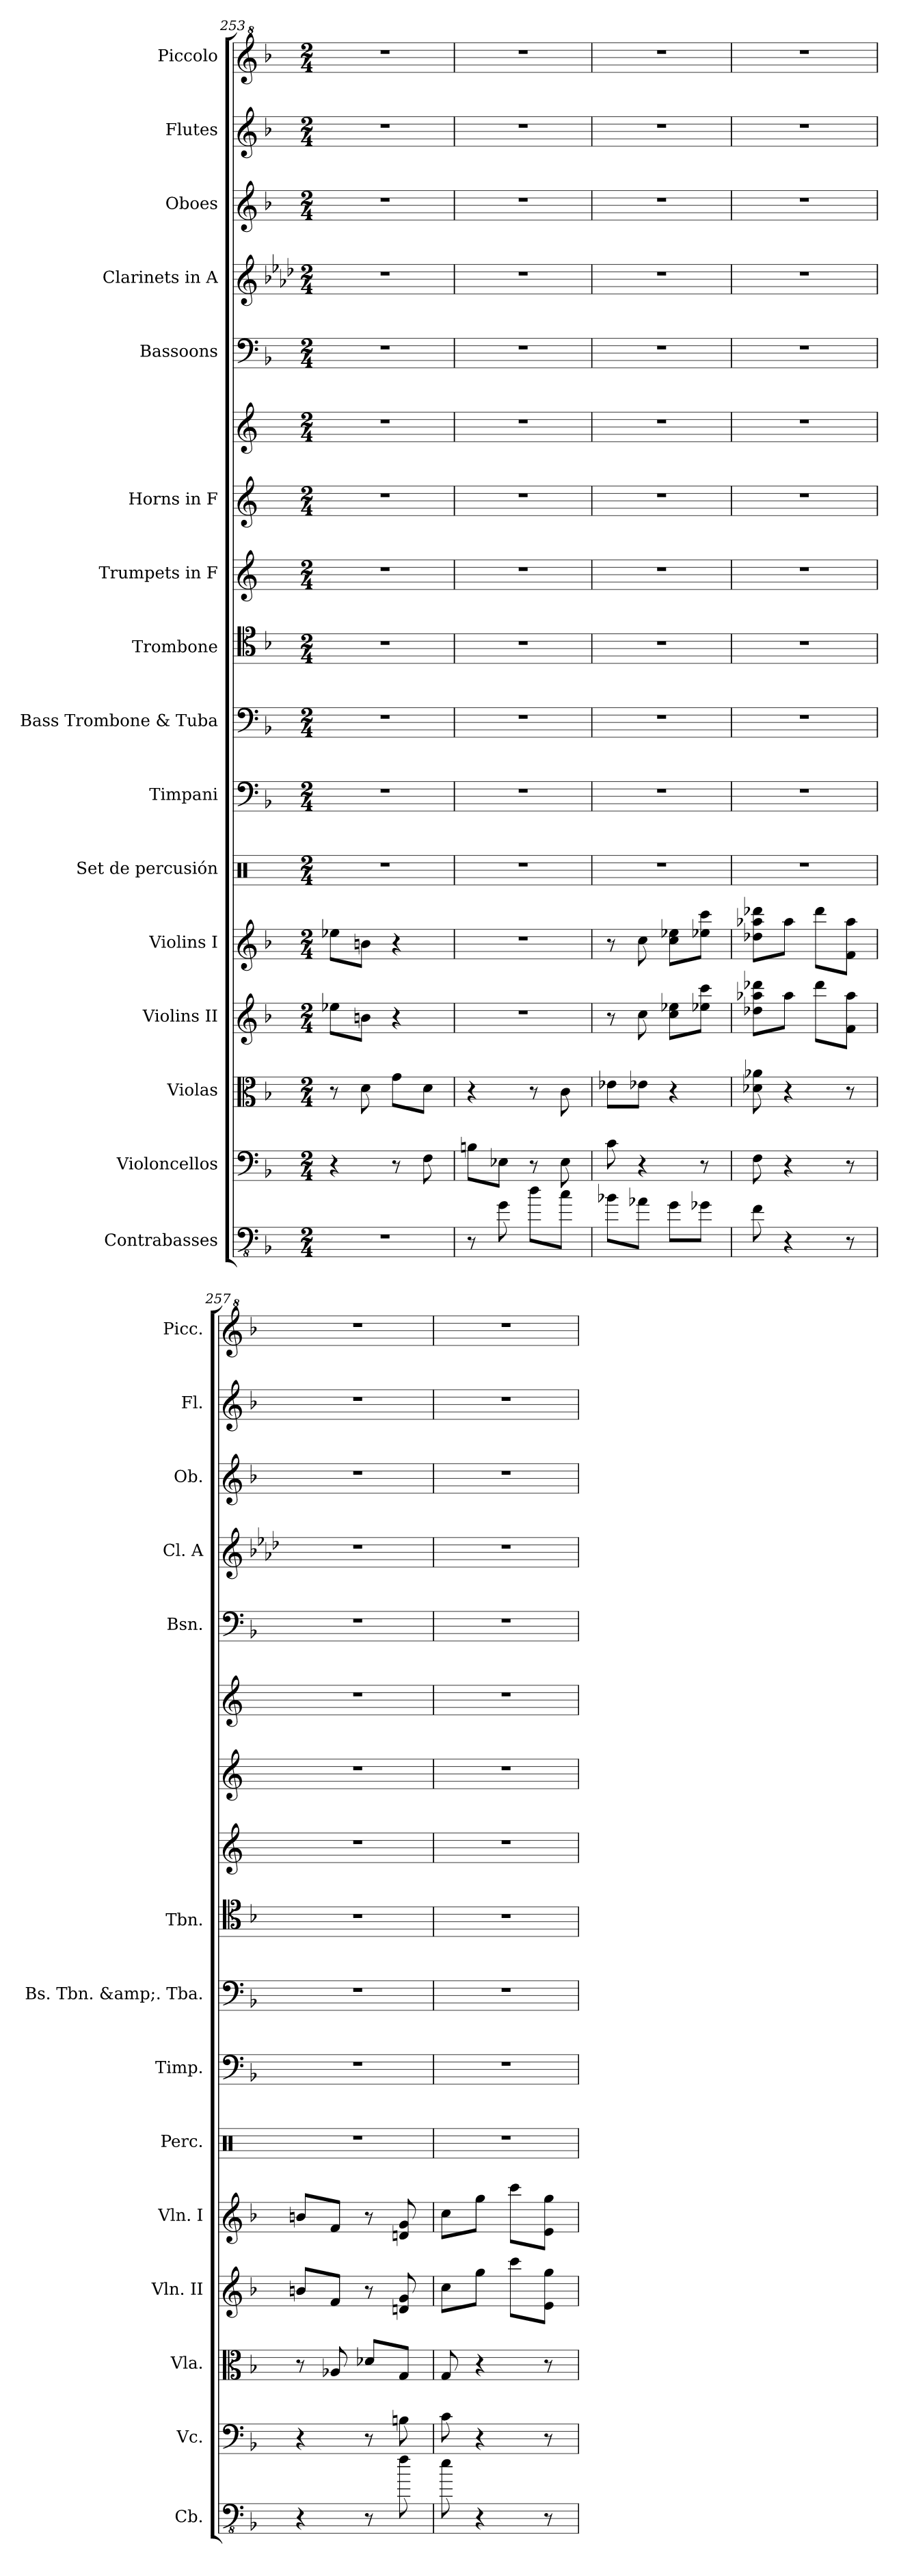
**kern	**kern	**kern	**kern	**kern	**kern	**kern	**kern	**kern	**kern	**kern	**kern	**kern	**kern	**kern	**kern	**kern
*part16	*part15	*part14	*part13	*part12	*part11	*part10	*part9	*part8	*part7	*part6	*part6	*part5	*part4	*part3	*part2	*part1
*staff17	*staff16	*staff15	*staff14	*staff13	*staff12	*staff11	*staff10	*staff9	*staff8	*staff7	*staff6	*staff5	*staff4	*staff3	*staff2	*staff1
*I"Contrabasses	*I"Violoncellos	*I"Violas	*I"Violins II	*I"Violins I	*I"Set de percusión	*I"Timpani	*I"Bass Trombone &amp; Tuba	*I"Trombone	*I"Trumpets in F	*I"Horns in F	*	*I"Bassoons	*I"Clarinets in A	*I"Oboes	*I"Flutes	*I"Piccolo
*I'Cb.	*I'Vc.	*I'Vla.	*I'Vln. II	*I'Vln. I	*I'Perc.	*I'Timp.	*I'Bs. Tbn. &amp;. Tba.	*I'Tbn.	*	*	*	*I'Bsn.	*I'Cl. A	*I'Ob.	*I'Fl.	*I'Picc.
*clefFv4	*clefF4	*clefC3	*clefG2	*clefG2	*clefX	*clefF4	*clefF4	*clefC4	*clefG2	*clefG2	*clefG2	*clefF4	*clefG2	*clefG2	*clefG2	*clefG^2
*ITrd7c12	*	*	*	*	*	*	*	*	*ITrd4c7	*ITrd4c7	*ITrd4c7	*	*ITrd2c3	*	*	*ITrd-7c-12
*k[b-]	*k[b-]	*k[b-]	*k[b-]	*k[b-]	*k[]	*k[b-]	*k[b-]	*k[b-]	*k[b-]	*k[b-]	*k[b-]	*k[b-]	*k[b-]	*k[b-]	*k[b-]	*k[b-]
*M2/4	*M2/4	*M2/4	*M2/4	*M2/4	*M2/4	*M2/4	*M2/4	*M2/4	*M2/4	*M2/4	*M2/4	*M2/4	*M2/4	*M2/4	*M2/4	*M2/4
=253	=253	=253	=253	=253	=253	=253	=253	=253	=253	=253	=253	=253	=253	=253	=253	=253
2r	4r	8r	8ee-X\L	8ee-X\L	2r	2r	2r	2r	2r	2r	2r	2r	2r	2r	2r	2r
.	.	8d\	8bn\J	8bn\J	.	.	.	.	.	.	.	.	.	.	.	.
.	8r	8g\L	4r	4r	.	.	.	.	.	.	.	.	.	.	.	.
.	8F\	8d\J	.	.	.	.	.	.	.	.	.	.	.	.	.	.
=254	=254	=254	=254	=254	=254	=254	=254	=254	=254	=254	=254	=254	=254	=254	=254	=254
8r	8Bn\L	4r	2r	2r	2r	2r	2r	2r	2r	2r	2r	2r	2r	2r	2r	2r
8GG\	8E-X\J	.	.	.	.	.	.	.	.	.	.	.	.	.	.	.
8D\L	8r	8r	.	.	.	.	.	.	.	.	.	.	.	.	.	.
8C\J	8E-\	8c\	.	.	.	.	.	.	.	.	.	.	.	.	.	.
!!LO:PB:g=z
=255	=255	=255	=255	=255	=255	=255	=255	=255	=255	=255	=255	=255	=255	=255	=255	=255
8BB-X\L	8c\	8e-X\L	8r	8r	2r	2r	2r	2r	2r	2r	2r	2r	2r	2r	2r	2r
8AA-X\J	4r	8e-X\J	8cc\	8cc\	.	.	.	.	.	.	.	.	.	.	.	.
8GG\L	.	4r	8cc\ 8ee-X\L	8cc\ 8ee-X\L	.	.	.	.	.	.	.	.	.	.	.	.
8GG-X\J	8r	.	8ee-X\ 8ccc\J	8ee-X\ 8ccc\J	.	.	.	.	.	.	.	.	.	.	.	.
=256	=256	=256	=256	=256	=256	=256	=256	=256	=256	=256	=256	=256	=256	=256	=256	=256
8FF\	8F\	8d-X\ 8a-X\	8dd-X\ 8aa-X\ 8ddd-X\L	8dd-X\ 8aa-X\ 8ddd-X\L	2r	2r	2r	2r	2r	2r	2r	2r	2r	2r	2r	2r
4r	4r	4r	8aa-\J	8aa-\J	.	.	.	.	.	.	.	.	.	.	.	.
.	.	.	8ddd-\L	8ddd-\L	.	.	.	.	.	.	.	.	.	.	.	.
8r	8r	8r	8f\ 8aa-\J	8f\ 8aa-\J	.	.	.	.	.	.	.	.	.	.	.	.
=257	=257	=257	=257	=257	=257	=257	=257	=257	=257	=257	=257	=257	=257	=257	=257	=257
4r	4r	8r	8bn/L	8bn/L	2r	2r	2r	2r	2r	2r	2r	2r	2r	2r	2r	2r
.	.	8A-X/	8f/J	8f/J	.	.	.	.	.	.	.	.	.	.	.	.
8r	8r	8d-X/L	8r	8r	.	.	.	.	.	.	.	.	.	.	.	.
8F\	8Bn\	8G/J	8dn/ 8g/	8dn/ 8g/	.	.	.	.	.	.	.	.	.	.	.	.
=258	=258	=258	=258	=258	=258	=258	=258	=258	=258	=258	=258	=258	=258	=258	=258	=258
8E\	8c\	8G/	8cc\L	8cc\L	2r	2r	2r	2r	2r	2r	2r	2r	2r	2r	2r	2r
4r	4r	4r	8gg\J	8gg\J	.	.	.	.	.	.	.	.	.	.	.	.
.	.	.	8ccc\L	8ccc\L	.	.	.	.	.	.	.	.	.	.	.	.
8r	8r	8r	8e\ 8gg\J	8e\ 8gg\J	.	.	.	.	.	.	.	.	.	.	.	.
=	=	=	=	=	=	=	=	=	=	=	=	=	=	=	=	=
*-	*-	*-	*-	*-	*-	*-	*-	*-	*-	*-	*-	*-	*-	*-	*-	*-
